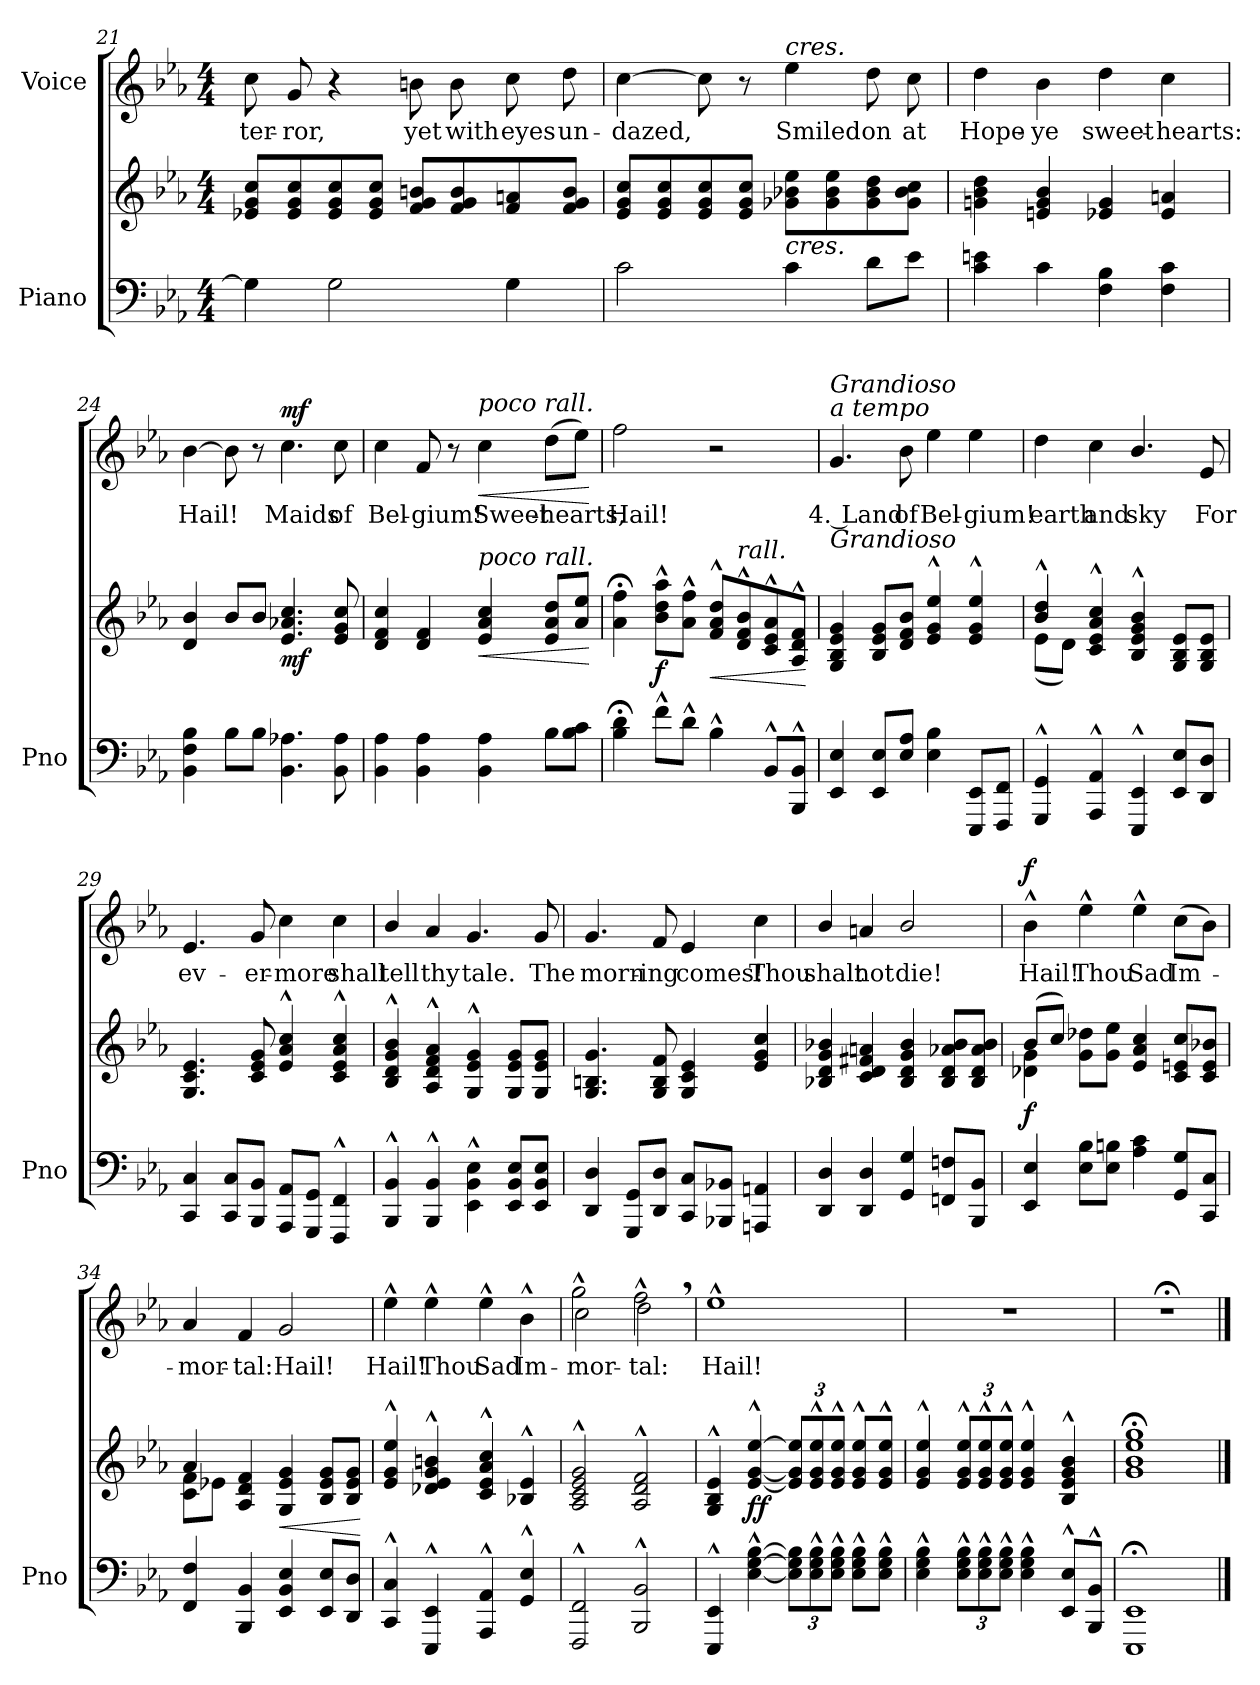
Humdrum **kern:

**kern	**kern	**dynam	**kern	**text	**dynam
*part2	*part2	*part2	*part1	*part1	*part1
*staff3	*staff2	*staff2/3	*staff1	*staff1	*staff1
*I"Piano	*	*	*I"Voice	*	*
*I'Pno	*	*	*	*	*
*clefF4	*clefG2	*	*clefG2	*	*
*k[b-e-a-]	*k[b-e-a-]	*	*k[b-e-a-]	*	*
*M4/4	*M4/4	*	*M4/4	*	*
=21	=21	=21	=21	=21	=21
4G\]	8e-X/ 8g/ 8cc/L	.	8cc\	ter-	.
.	8e-/ 8g/ 8cc/	.	8g/	-ror,	.
2G\	8e-/ 8g/ 8cc/	.	4r	.	.
.	8e-/ 8g/ 8cc/J	.	.	.	.
.	8f/ 8g/ 8bn/L	.	8bn\	yet	.
.	8f/ 8g/ 8b/	.	8b\	with	.
4G\	8f/ 8an/	.	8cc\	eyes	.
.	8f/ 8g/ 8b/J	.	8dd\	un-	.
=22	=22	=22	=22	=22	=22
2c\	8e-/ 8g/ 8cc/L	.	[4cc\	-dazed,	.
.	8e-/ 8g/ 8cc/	.	.	.	.
.	8e-/ 8g/ 8cc/	.	8cc\]	.	.
.	8e-/ 8g/ 8cc/J	.	8r	.	.
!	!	!	!LO:TX:a:i:t=cres.	!	!
!	!LO:TX:b:i:t=cres.	!	!	!	!
4c\	8g-X\ 8b-X\ 8ee-\L	.	4ee-\	Smiled	.
.	8g-\ 8b-\ 8ee-\	.	.	.	.
8d\L	8g-\ 8b-\ 8dd\	.	8dd\	on	.
8e-\J	8g-\ 8b-\ 8cc\J	.	8cc\	at	.
=23	=23	=23	=23	=23	=23
4c\ 4en\	4gn\ 4b-\ 4dd\	.	4dd\	Hope -	.
4c\	4en/ 4g/ 4b-/	.	4b-\	ye	.
4F\ 4B-\	4e-X/ 4g/	.	4dd\	sweet-	.
4F\ 4c\	4e-/ 4an/	.	4cc\	-hearts:	.
=24	=24	=24	=24	=24	=24
4BB-\ 4F\ 4B-\	4d/ 4b-/	.	[4b-\	Hail!	.
8B-\L	8b-/L	.	8b-\]	.	.
8B-\J	8b-/J	.	8r	.	.
!	!	!LO:DY:b	!	!	!LO:DY:a
4.BB-\ 4.A-X\	4.e-/ 4.a-X/ 4.cc/	mf	4.cc\	Maids	mf
8BB-\ 8A-\	8e-/ 8g/ 8cc/	.	8cc\	of	.
=25	=25	=25	=25	=25	=25
4BB-\ 4A-\	4d/ 4f/ 4cc/	.	4cc\	Bel-	.
4BB-\ 4A-\	4d/ 4f/	.	8f/	-gium!	.
.	.	.	8r	.	.
!	!	!	!LO:TX:i:t=poco rall.	!	!
!	!LO:TX:i:t=poco rall.	!	!	!	!
!	!	!LO:HP:b	!	!	!LO:HP:b
4BB-\ 4A-\	4e-/ 4a-/ 4cc/	<	4cc\	Sweet-	<
8B-\L	8e-/ 8a-/ 8dd/L	.	(8dd\L	-hearts,	.
8B-\ 8c\J	8a-/ 8ee-/J	.	8ee-\J)	.	.
.	.	[	.	.	[
=26	=26	=26	=26	=26	=26
4B-\; 4d\;	4a-\;< 4ff\;<	.	2ff\	Hail!	.
!	!	!LO:DY:b	!	!	!
8f^^\L	8b-\^^ 8dd\^^ 8aa-\^^L	f	.	.	.
8d^^\J	8a-\^^ 8ff\^^J	.	.	.	.
!	!	!LO:HP:b	!	!	!
4B-^^\	8f/^^ 8a-/^^ 8dd/^^L	<	2r	.	.
!	!LO:TX:i:t=rall.	!	!	!	!
.	8d/^^ 8f/^^ 8b-/^^	.	.	.	.
8BB-^^/L	8c/^^ 8e-/^^ 8a-/^^	.	.	.	.
8BBB-/^^ 8BB-/^^J	8A-/^^ 8d/^^ 8f/^^J	.	.	.	.
.	.	[	.	.	.
=27	=27	=27	=27	=27	=27
!	!	!	!LO:TX:i:t=a tempo	!	!
!	!	!	!LO:TX:i:t=Grandioso	!	!
!	!LO:TX:i:t=Grandioso	!	!	!	!
!	!	!LO:DY:b	!	!	!
!	!	!LO:DY:n=1:b	!	!	!
4EE-/ 4E-/	4G/ 4B-/ 4e-/ 4g/	f other-dynamics	4.g/	4. Land	.
8EE-/ 8E-/L	8B-/ 8e-/ 8g/L	.	.	.	.
8E-/ 8A-/J	8d/ 8f/ 8b-/J	.	8b-\	of	.
4E-\ 4B-\	4e-/^^ 4g/^^ 4ee-/^^	.	4ee-\	Bel-	.
8EEE-/ 8EE-/L	4e-/^^ 4g/^^ 4ee-/^^	.	4ee-\	-gium!	.
8FFF/ 8FF/J	.	.	.	.	.
=28	=28	=28	=28	=28	=28
*	*^	*	*	*	*
4GGG/^^ 4GG/^^	4b-/^^ 4dd/^^	(8e-\L	.	4dd\	earth	.
.	.	8d\J)	.	.	.	.
4AAA-/^^ 4AA-/^^	4c/^^ 4e-/^^ 4a-/^^ 4cc/^^	2.ryy	.	4cc\	and	.
4EEE-/^^ 4EE-/^^	4B-/^^ 4e-/^^ 4g/^^ 4b-/^^	.	.	4.b-/	sky	.
8EE-/ 8E-/L	8G/ 8B-/ 8e-/L	.	.	.	.	.
8DD/ 8D/J	8G/ 8B-/ 8e-/J	.	.	8e-/	For	.
*	*v	*v	*	*	*	*
=29	=29	=29	=29	=29	=29
4CC/ 4C/	4.G/ 4.c/ 4.e-/	.	4.e-/	ev-	.
8CC/ 8C/L	.	.	.	.	.
8BBB-/ 8BB-/J	8c/ 8e-/ 8g/	.	8g/	-er-	.
8AAA-/ 8AA-/L	4e-/^^ 4a-/^^ 4cc/^^	.	4cc\	-more	.
8GGG/ 8GG/J	.	.	.	.	.
4FFF/^^ 4FF/^^	4c/^^ 4e-/^^ 4a-/^^ 4cc/^^	.	4cc\	shall	.
=30	=30	=30	=30	=30	=30
4BBB-/^^ 4BB-/^^	4B-/^^ 4d/^^ 4g/^^ 4b-/^^	.	4b-/	tell	.
4BBB-/^^ 4BB-/^^	4A-/^^ 4d/^^ 4f/^^ 4a-/^^	.	4a-/	thy	.
4EE-\^^ 4BB-\^^ 4E-\^^	4G/^^ 4e-/^^ 4g/^^	.	4.g/	tale.	.
8EE-/ 8BB-/ 8E-/L	8G/ 8e-/ 8g/L	.	.	.	.
8EE-/ 8BB-/ 8E-/J	8G/ 8e-/ 8g/J	.	8g/	The	.
=31	=31	=31	=31	=31	=31
!	!	!LO:DY:b	!	!	!
!	!	!LO:DY:n=1:b	!	!	!LO:DY:a
!	!	!	!	!	!LO:DY:n=1:a
4DD/ 4D/	4.G/ 4.Bn/ 4.g/	other-dynamics f	4.g/	morn-	other-dynamics f
8GGG/ 8GG/L	.	.	.	.	.
8DD/ 8D/J	8G/ 8B/ 8f/	.	8f/	-ing	.
8CC/ 8C/L	4G/ 4c/ 4e-/	.	4e-/	comes!	.
8BBB-X/ 8BB-X/J	.	.	.	.	.
4AAAn/ 4AAn/	4e-/ 4g/ 4cc/	.	4cc\	Thou	.
=32	=32	=32	=32	=32	=32
4DD/ 4D/	4B-X/ 4d/ 4g/ 4b-X/	.	4b-/	shalt	.
4DD/ 4D/	4c/ 4d/ 4f#X/ 4an/	.	4an/	not	.
4GG/ 4G/	4B-/ 4d/ 4g/ 4b-/	.	2b-/	die!	.
8FFn/ 8Fn/L	8B-/ 8d/ 8a-X/ 8b-/L	.	.	.	.
8BBB-/ 8BB-/J	8B-/ 8d/ 8a-/ 8b-/J	.	.	.	.
=33	=33	=33	=33	=33	=33
*	*^	*	*	*	*
!	!	!	!LO:DY:b	!	!	!LO:DY:a
4EE-/ 4E-/	(8b-/L	4d-X\ 4g\	f	4b-^^\	Hail!	f
.	8cc/J)	.	.	.	.	.
8E-\ 8B-\L	8g\ 8dd-X\L	2.ryy	.	4ee-^^\	Thou	.
8E-\ 8Bn\J	8g\ 8ee-\J	.	.	.	.	.
4A-\ 4c\	4e-/ 4a-/ 4cc/	.	.	4ee-^^\	Sad	.
8GG/ 8G/L	8c/ 8en/ 8cc/L	.	.	(8cc\L	Im-	.
8CC/ 8C/J	8c/ 8e/ 8b-X/J	.	.	8b-\J)	.	.
=34	=34	=34	=34	=34	=34	=34
4FF/ 4F/	4a-/	8c\ 8f\L	.	4a-/	-mor-	.
.	.	8e-X\J	.	.	.	.
4BBB-/ 4BB-/	4A-/ 4d/ 4f/	2.ryy	.	4f/	-tal:	.
!	!	!	!LO:HP:b	!	!	!
4EE-/ 4BB-/ 4E-/	4G/ 4e-/ 4g/	.	<	2g/	Hail!	.
8EE-/ 8E-/L	8B-/ 8e-/ 8g/L	.	.	.	.	.
8DD/ 8D/J	8B-/ 8e-/ 8g/J	.	.	.	.	.
*	*v	*v	*	*	*	*
.	.	[	.	.	.
=35	=35	=35	=35	=35	=35
!	!	!LO:DY:b	!	!	!
!	!	!LO:DY:n=1:b	!	!	!LO:DY:a
!	!	!	!	!	!LO:DY:n=1:a
4CC/^^ 4C/^^	4e-/^^ 4g/^^ 4ee-/^^	ff other-dynamics	4ee-^^\	Hail!	ff other-dynamics
4EEE-/^^ 4EE-/^^	4d-X/^^ 4e-/^^ 4g/^^ 4bn/^^	.	4ee-^^\	Thou	.
4AAA-/^^ 4AA-/^^	4c/^^ 4e-/^^ 4a-/^^ 4cc/^^	.	4ee-^^\	Sad	.
4GG/^^ 4E-/^^	4B-X/^^ 4e-/^^	.	4b-^^\	Im-	.
=36	=36	=36	=36	=36	=36
*	*	*	*^	*	*
2FFF/^^ 2FF/^^	2A-/^^ 2c/^^ 2e-/^^ 2g/^^	.	2gg^^\	2cc\	-mor-	.
2BBB-/^^ 2BB-/^^	2A-/^^ 2d/^^ 2f/^^	.	2ff^^,\	2dd\	-tal:	.
*	*	*	*v	*v	*	*
=37	=37	=37	=37	=37	=37
4EEE-/^^ 4EE-/^^	4G/^^ 4B-/^^ 4e-/^^	.	1ee-^^	Hail!	.
!	!	!LO:DY:b	!	!	!
[4E-\^^ [4G\^^ [4B-\^^	[4e-/^^ [4g/^^ [4ee-/^^	ff	.	.	.
12E-\] 12G\] 12B-\]L	12e-/] 12g/] 12ee-/]L	.	.	.	.
12E-\^^ 12G\^^ 12B-\^^	12e-/^^ 12g/^^ 12ee-/^^	.	.	.	.
12E-\^^ 12G\^^ 12B-\^^J	12e-/^^ 12g/^^ 12ee-/^^J	.	.	.	.
8E-\^^ 8G\^^ 8B-\^^L	8e-/^^ 8g/^^ 8ee-/^^L	.	.	.	.
8E-\^^ 8G\^^ 8B-\^^J	8e-/^^ 8g/^^ 8ee-/^^J	.	.	.	.
=38	=38	=38	=38	=38	=38
4E-\^^ 4G\^^ 4B-\^^	4e-/^^ 4g/^^ 4ee-/^^	.	1r	.	.
12E-\^^ 12G\^^ 12B-\^^L	12e-/^^ 12g/^^ 12ee-/^^L	.	.	.	.
12E-\^^ 12G\^^ 12B-\^^	12e-/^^ 12g/^^ 12ee-/^^	.	.	.	.
12E-\^^ 12G\^^ 12B-\^^J	12e-/^^ 12g/^^ 12ee-/^^J	.	.	.	.
4E-\^^ 4G\^^ 4B-\^^	4e-/^^ 4g/^^ 4ee-/^^	.	.	.	.
8EE-/^^ 8E-/^^L	4B-/^^ 4e-/^^ 4g/^^ 4b-/^^	.	.	.	.
8BBB-/^^ 8BB-/^^J	.	.	.	.	.
=39	=39	=39	=39	=39	=39
1EEE-; 1EE-;	1g;< 1b-;< 1ee-;< 1gg;<	.	1r;<	.	.
==	==	==	==	==	==
*-	*-	*-	*-	*-	*-
